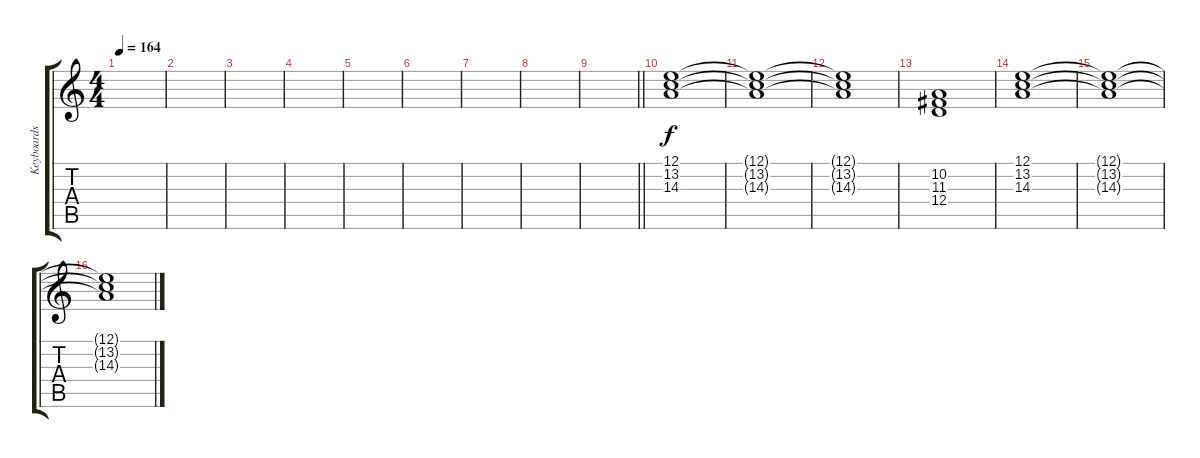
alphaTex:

\track ("Keyboards (flangered piano)" "Keyboards ") {instrument honkytonkpiano}
\staff {score tabs}
\tuning (E4 B3 G3 D3 A2 E2) {hide}
\ts (4 4)
\tempo 164
\clef g2
\ks c
|
|
|
|
|
|
|
|
\barLineRight lightlight
|
(12.1 13.2 14.3).1 |
(12.1{t} 13.2{t} 14.3{t}).1 |
(12.1{t} 13.2{t} 14.3{t}).1 |
(10.2 11.3 12.4).1 |
(12.1 13.2 14.3).1 |
(12.1{t} 13.2{t} 14.3{t}).1 |
(12.1{t} 13.2{t} 14.3{t}).1
